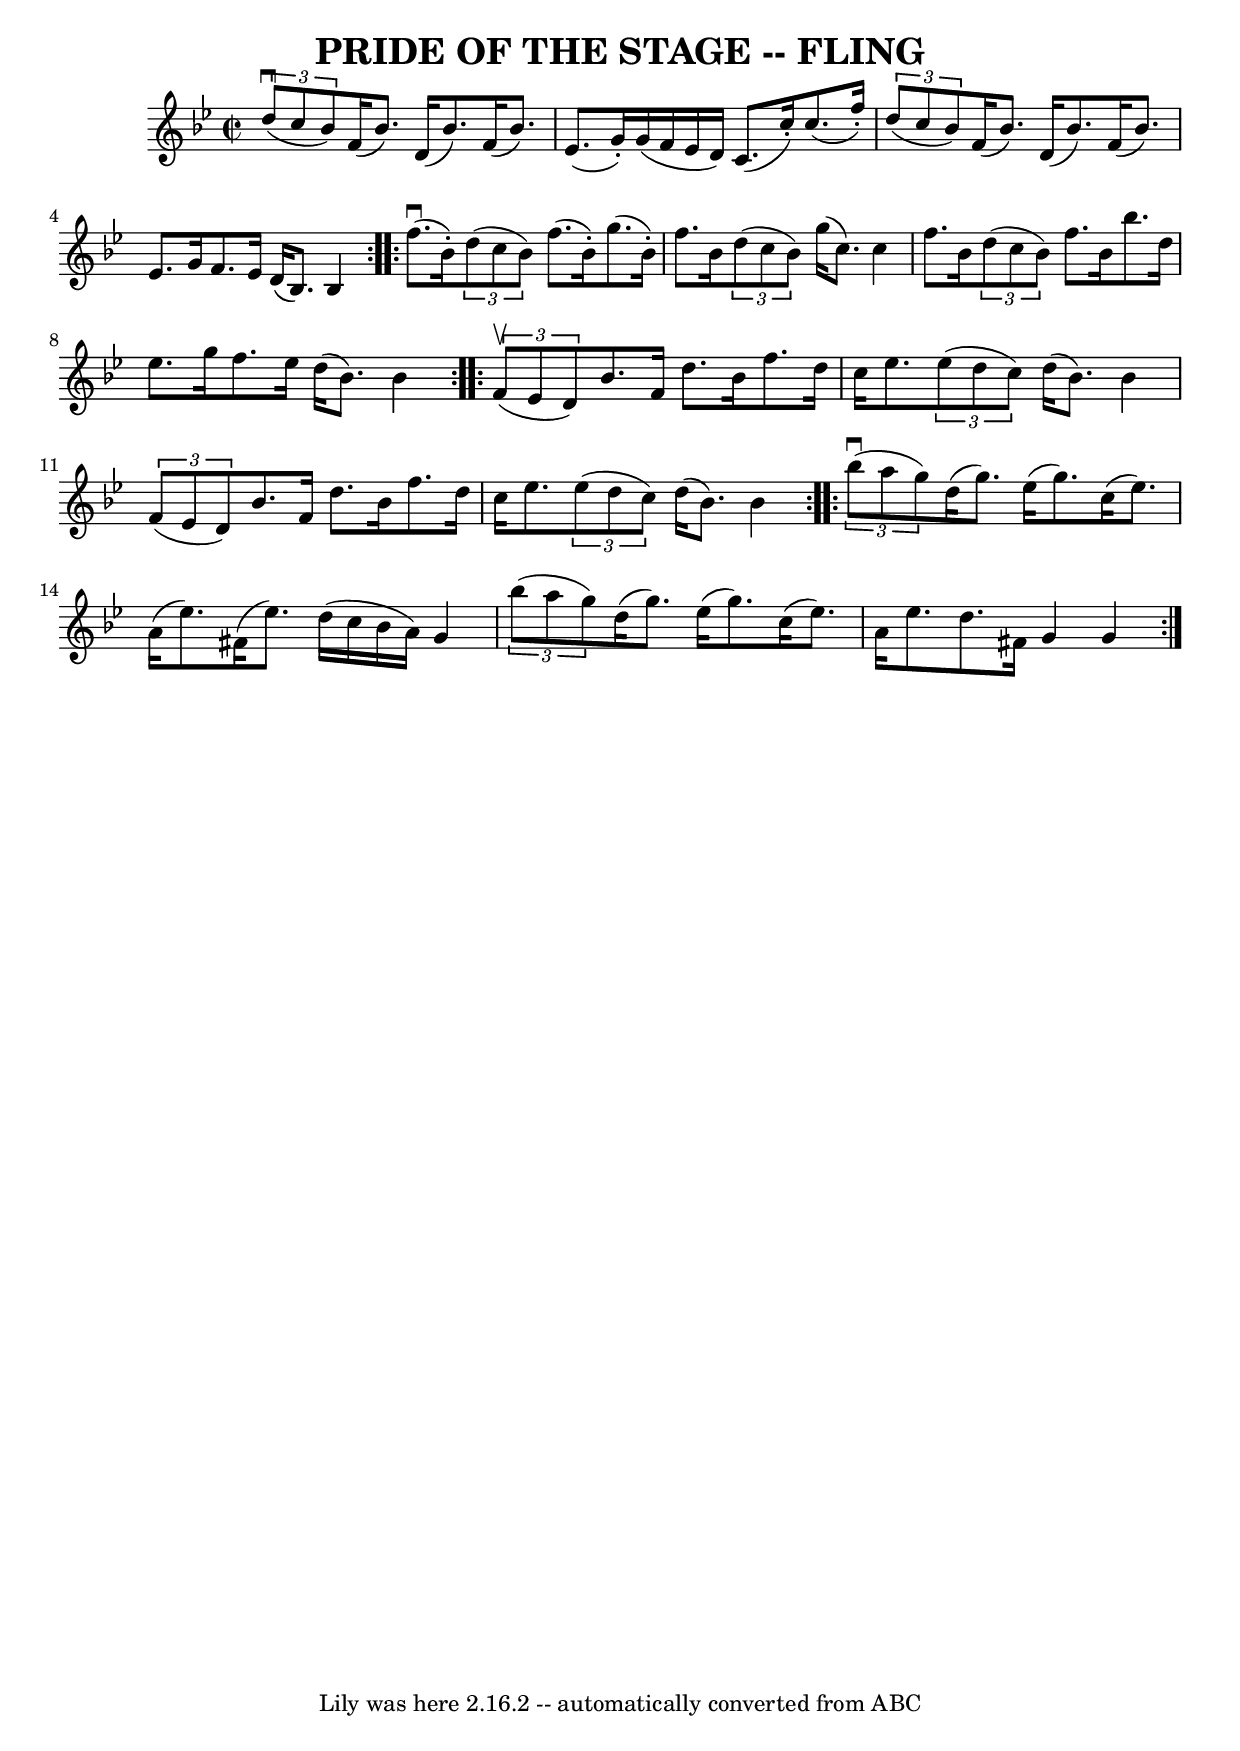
\version "2.16.2"
\include "Mammoth.ily"
\header {
  %% book = "Ryan's Mammoth Collection of Fiddle Tunes"
  crossRefNumber = "1"
  footnotes = "\\\\3rd part also an octave higher"
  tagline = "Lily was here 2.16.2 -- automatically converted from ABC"
  title = "PRIDE OF THE STAGE -- FLING"

}
voicedefault =  {


  \override Staff.TimeSignature #'style = #'C
  \time 2/2 
  \key bes \major   
  \repeat volta 2 {
    \times 2/3 { d''8 (^\downbow 
		 c''8 bes'8) 
	       } f'16 (bes'8.) d'16 (bes'8.) f'16 (
    bes'8.)   |
    ees'8. (g'16-.) g'16 (f'16 ees'16 d'16 ) c'8. (c''16-.) c''8. (f''16-.)       |
    
    \times 2/3 { d''8 (c''8 bes'8) 
	       } f'16 (bes'8.) d'16 (
    bes'8.) f'16 (bes'8.)   |
    ees'8. g'16 f'8. ees'16  
    d'16 (bes8.) bes4    
  }     
  \repeat volta 2 {
    f''8. (^\downbow   
    bes'16-.)   \times 2/3 { d''8 (c''8 bes'8) 
			    } f''8. (bes'16-.) g''8. (bes'16-.)   |
    f''8. bes'16    \times 2/3 {   
      d''8 (c''8 bes'8) 
    } g''16 (c''8.) c''4        |
    
    f''8. bes'16    \times 2/3 { d''8 (c''8 bes'8) 
			       } f''8.    
    bes'16 bes''8. d''16    |
    ees''8. g''16 f''8. ees''16   
    d''16 (bes'8.) bes'4    
  }     
  \repeat volta 2 {
    \times 2/3 { f'8 
		 (^\upbow ees'8 d'8) 
	       } bes'8. f'16 d''8. bes'16 f''8.    
    d''16    |
    c''16 ees''8.    \times 2/3 { ees''8 (d''8 c''8  
				) 
				} d''16 (bes'8.) bes'4        |
    \times 2/3 { f'8 (
		 ees'8 d'8) 
	       } bes'8. f'16 d''8. bes'16 f''8. d''16     |
    c''16 ees''8.    \times 2/3 { ees''8 (d''8 c''8) 
				}   
    d''16 (bes'8.) bes'4    
  }     
  \repeat volta 2 {
    \times 2/3 { bes''8 
		 (^\downbow a''8 g''8) 
	       } d''16 (g''8.) ees''16 (g''8.)   
    c''16 (ees''8.)   |
    a'16 (ees''8.) fis'16 (ees''8.) d''16 (c''16 bes'16 a'16) g'4        |
    \times 2/3 { 
      bes''8 (a''8 g''8) 
    } d''16 (g''8.) ees''16 (g''8.)   
    c''16 (ees''8.)   |
    a'16 ees''8. d''8. fis'16 g'4    
    g'4    
  }   

}

\score{
  <<

    \context Staff="default"
    {
      \voicedefault 
      
    }

  >>
  \layout {
    
  }
  \midi {
  }

}
